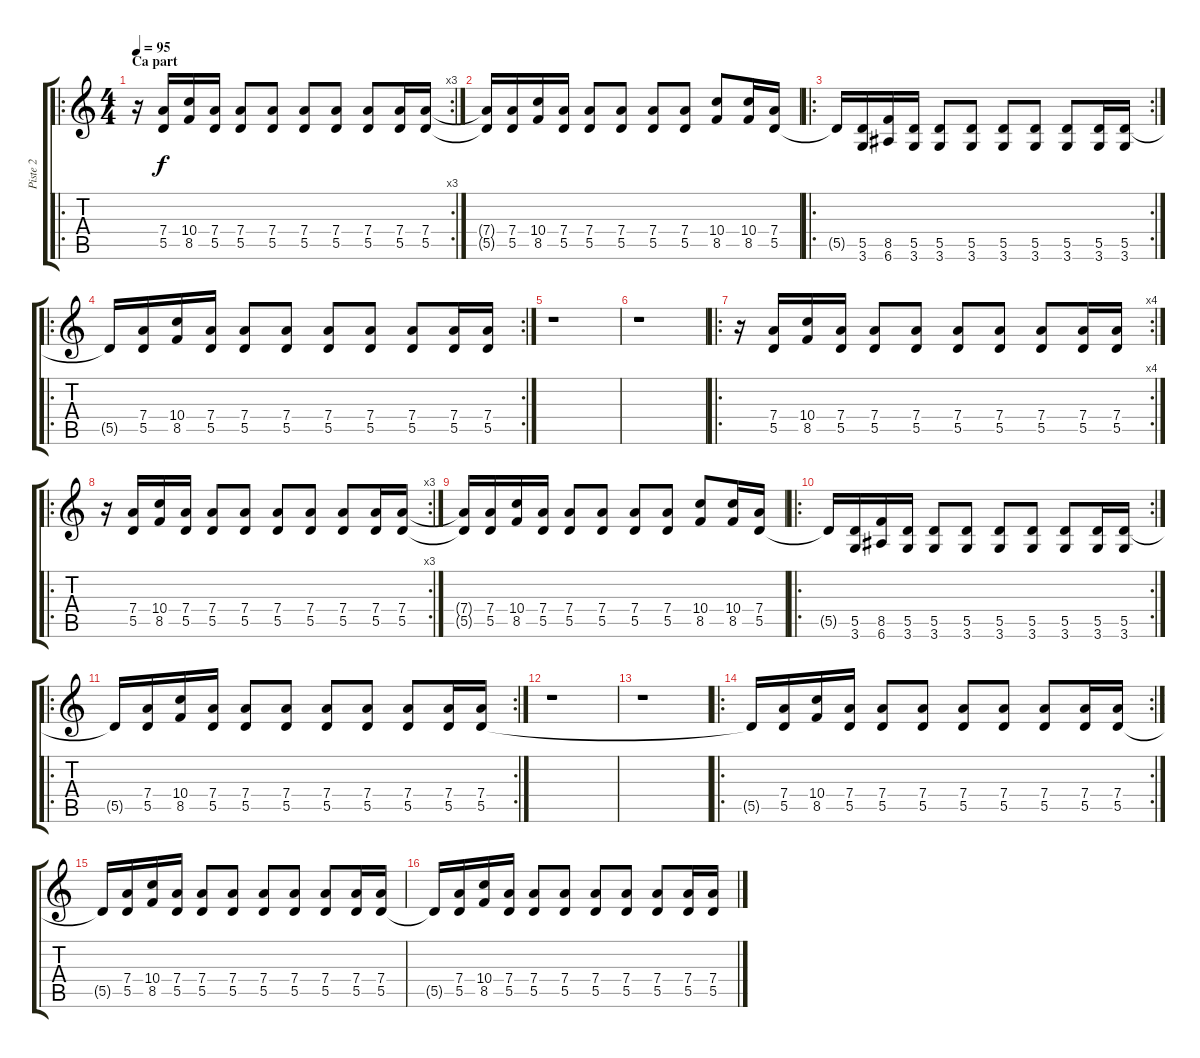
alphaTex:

\track ("Piste 2" "Piste 2") {instrument overdrivenguitar}
\staff {score tabs}
\tuning (E4 B3 G3 D3 A2 E2) {hide}
\ro
\rc 3
\ts (4 4)
\section ("" "Ca part")
\tempo 95
\clef g2
\ks c
r.16{dy f} (7.4 5.5).16 (10.4 8.5).16 (7.4 5.5).16 (7.4 5.5).8 (7.4 5.5).8 (7.4 5.5).8 (7.4 5.5).8 (7.4 5.5).8 (7.4 5.5).16 (7.4 5.5).16 |
(7.4{t} 5.5{t}).16 (7.4 5.5).16 (10.4 8.5).16 (7.4 5.5).16 (7.4 5.5).8 (7.4 5.5).8 (7.4 5.5).8 (7.4 5.5).8 (10.4 8.5).8 (10.4 8.5).16 (7.4 5.5).16 |
\ro
\rc 2
5.5{t}.16 (5.5 3.6).16 (8.5 6.6).16 (5.5 3.6).16 (5.5 3.6).8 (5.5 3.6).8 (5.5 3.6).8 (5.5 3.6).8 (5.5 3.6).8 (5.5 3.6).16 (5.5 3.6).16 |
\ro
\rc 2
5.5{t}.16 (7.4 5.5).16 (10.4 8.5).16 (7.4 5.5).16 (7.4 5.5).8 (7.4 5.5).8 (7.4 5.5).8 (7.4 5.5).8 (7.4 5.5).8 (7.4 5.5).16 (7.4 5.5).16 |
r.1 |
r.1 |
\ro
\rc 4
r.16 (7.4 5.5).16 (10.4 8.5).16 (7.4 5.5).16 (7.4 5.5).8 (7.4 5.5).8 (7.4 5.5).8 (7.4 5.5).8 (7.4 5.5).8 (7.4 5.5).16 (7.4 5.5).16 |
\ro
\rc 3
r.16 (7.4 5.5).16 (10.4 8.5).16 (7.4 5.5).16 (7.4 5.5).8 (7.4 5.5).8 (7.4 5.5).8 (7.4 5.5).8 (7.4 5.5).8 (7.4 5.5).16 (7.4 5.5).16 |
(7.4{t} 5.5{t}).16 (7.4 5.5).16 (10.4 8.5).16 (7.4 5.5).16 (7.4 5.5).8 (7.4 5.5).8 (7.4 5.5).8 (7.4 5.5).8 (10.4 8.5).8 (10.4 8.5).16 (7.4 5.5).16 |
\ro
\rc 2
5.5{t}.16 (5.5 3.6).16 (8.5 6.6).16 (5.5 3.6).16 (5.5 3.6).8 (5.5 3.6).8 (5.5 3.6).8 (5.5 3.6).8 (5.5 3.6).8 (5.5 3.6).16 (5.5 3.6).16 |
\ro
\rc 2
5.5{t}.16 (7.4 5.5).16 (10.4 8.5).16 (7.4 5.5).16 (7.4 5.5).8 (7.4 5.5).8 (7.4 5.5).8 (7.4 5.5).8 (7.4 5.5).8 (7.4 5.5).16 (7.4 5.5).16 |
r.1 |
r.1 |
\ro
\rc 2
5.5{t}.16 (7.4 5.5).16 (10.4 8.5).16 (7.4 5.5).16 (7.4 5.5).8 (7.4 5.5).8 (7.4 5.5).8 (7.4 5.5).8 (7.4 5.5).8 (7.4 5.5).16 (7.4 5.5).16 |
5.5{t}.16 (7.4 5.5).16 (10.4 8.5).16 (7.4 5.5).16 (7.4 5.5).8 (7.4 5.5).8 (7.4 5.5).8 (7.4 5.5).8 (7.4 5.5).8 (7.4 5.5).16 (7.4 5.5).16 |
5.5{t}.16 (7.4 5.5).16 (10.4 8.5).16 (7.4 5.5).16 (7.4 5.5).8 (7.4 5.5).8 (7.4 5.5).8 (7.4 5.5).8 (7.4 5.5).8 (7.4 5.5).16 (7.4 5.5).16
